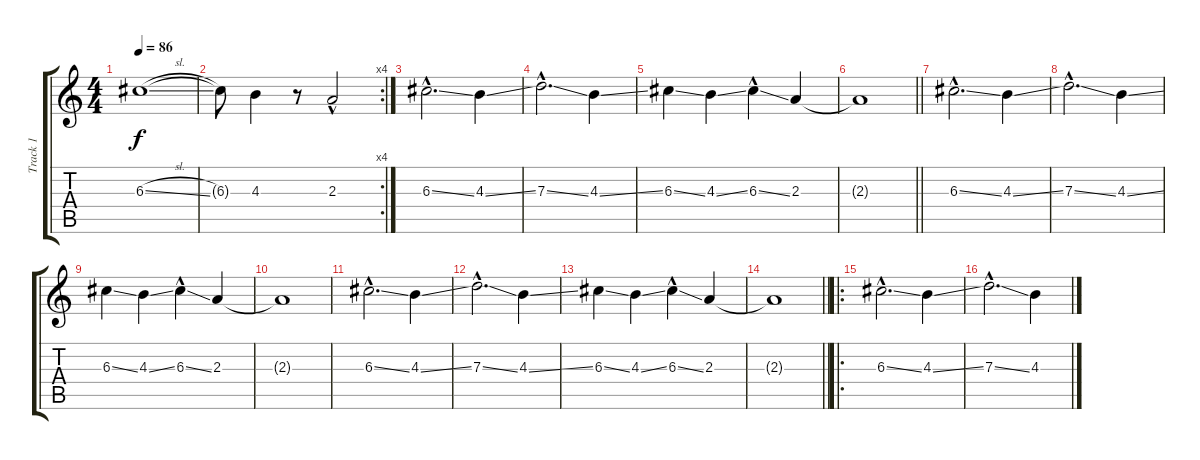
\track ("Track 1" "Track 1") {instrument distortionguitar}
\staff {score tabs}
\tuning (E4 B3 G3 D3 A2 E2) {hide}
\ts (4 4)
\tempo 86
\clef g2
\ks c
6.3{sl}.1{dy f instrument distortionguitar} |
\rc 4
6.3{t}.8 4.3.4 r.8 2.3{hac}.2 |
6.3{ss hac}.2{d} 4.3{ss}.4 |
7.3{ss hac}.2{d} 4.3{ss}.4 |
6.3{ss}.4 4.3{ss}.4 6.3{ss hac}.4 2.3.4 |
\barLineRight lightlight
2.3{t}.1 |
6.3{ss hac}.2{d} 4.3{ss}.4 |
7.3{ss hac}.2{d} 4.3{ss}.4 |
6.3{ss}.4 4.3{ss}.4 6.3{ss hac}.4 2.3.4 |
2.3{t}.1 |
6.3{ss hac}.2{d} 4.3{ss}.4 |
7.3{ss hac}.2{d} 4.3{ss}.4 |
6.3{ss}.4 4.3{ss}.4 6.3{ss hac}.4 2.3.4 |
\barLineRight lightlight
2.3{t}.1 |
\ro
6.3{ss hac}.2{d} 4.3{ss}.4 |
7.3{ss hac}.2{d} 4.3{ss}.4
